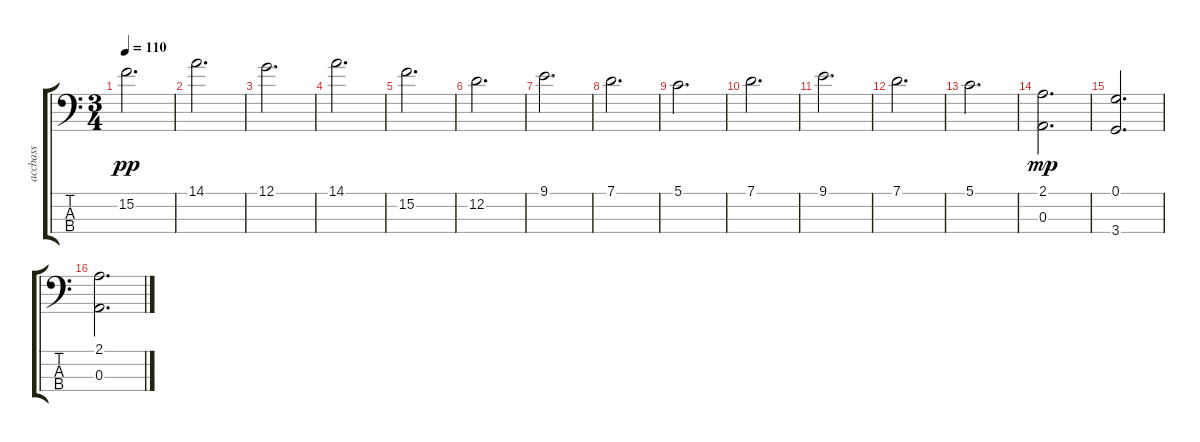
\track ("accbass" "accbass") {instrument acousticbass}
\staff {score tabs}
\tuning (G2 D2 A1 E1) {hide}
\ts (3 4)
\tempo 110
\clef f4
\ks c
15.2.2{d dy pp} |
14.1.2{d} |
12.1.2{d} |
14.1.2{d} |
15.2.2{d} |
12.2.2{d} |
9.1.2{d} |
7.1.2{d} |
5.1.2{d} |
7.1.2{d} |
9.1.2{d} |
7.1.2{d} |
5.1.2{d} |
(2.1 0.3).2{d dy mp} |
(0.1 3.4).2{d} |
(2.1 0.3).2{d}
